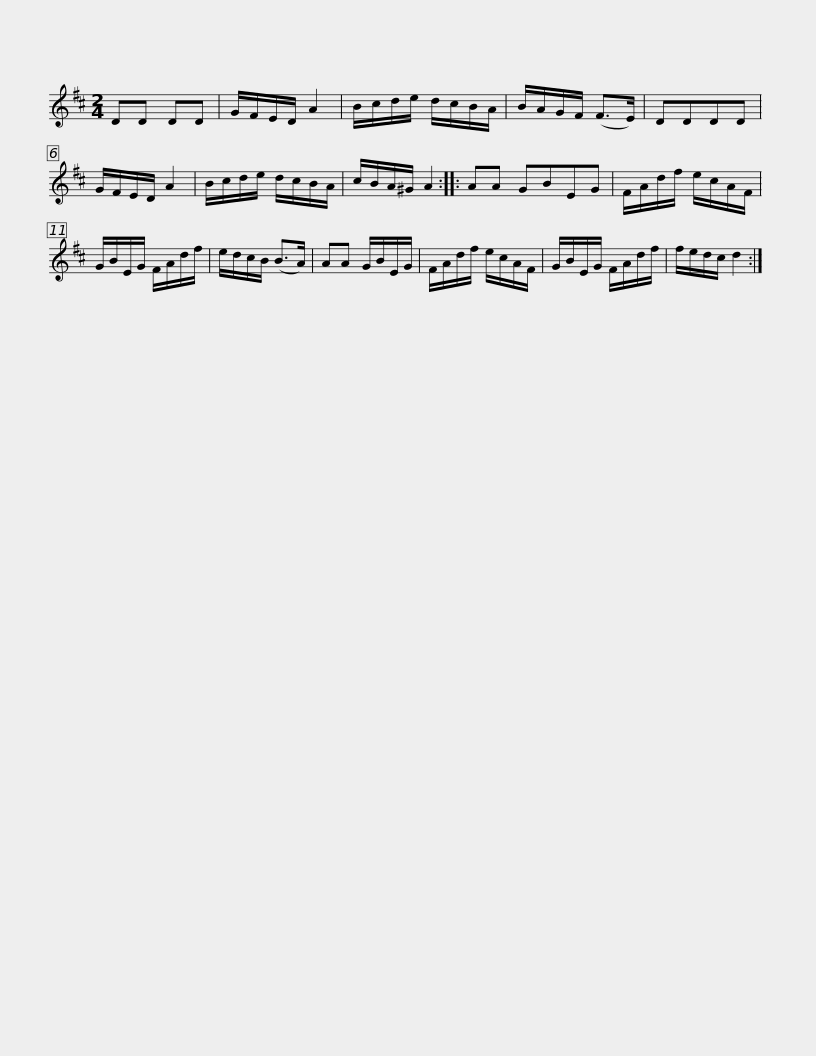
X:1
L:1/8
M:2/4
I:linebreak $
K:D
V:1 treble
V:1
 DD DD | G/F/E/D/ A2 | B/c/d/e/ d/c/B/A/ | B/A/G/F/ (F>E) | DDDD | %5
 G/F/E/D/ A2 | B/c/d/e/ d/c/B/A/ | c/B/A/^G/ A2 ::$ AA GBEG | F/A/d/f/ e/c/A/F/ | %10
 G/B/E/G/ F/A/d/f/ | e/d/c/B/ (B>A) | AA G/B/E/G/ | F/A/d/f/ e/c/A/F/ |$ G/B/E/G/ F/A/d/f/ | %15
 f/e/d/c/ d2 :| %16
